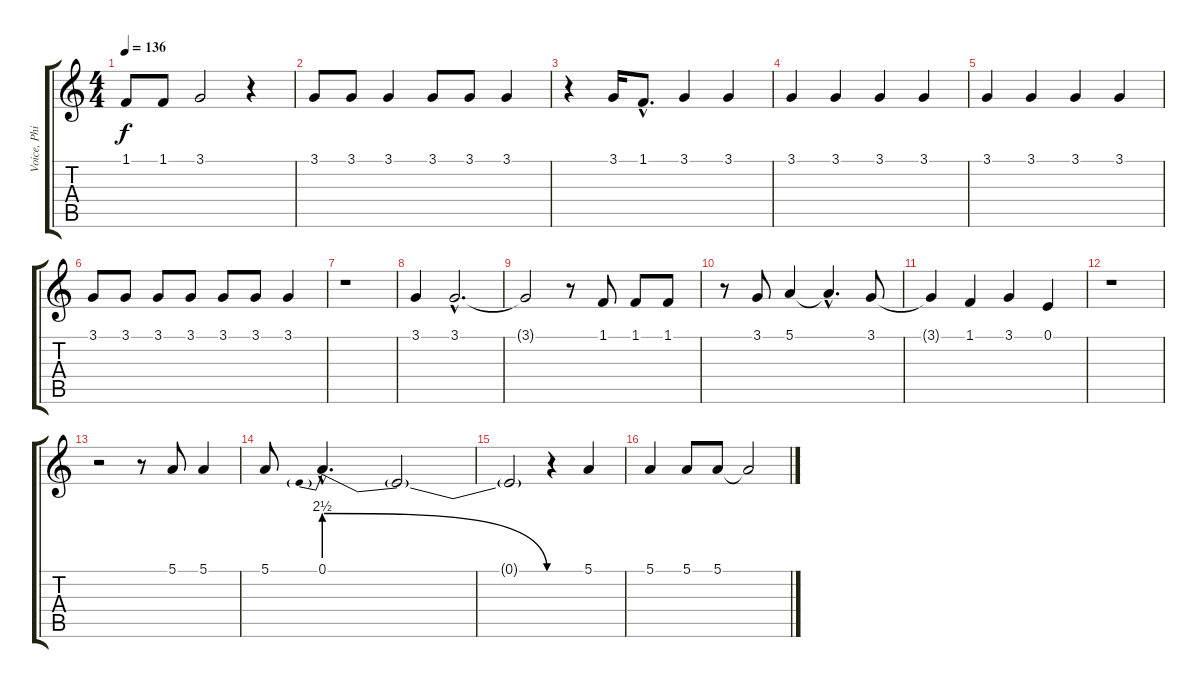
\track ("Voice, Phill" "Voice, Phi") {instrument lead2sawtooth}
\staff {score tabs}
\tuning (E4 B3 G3 D3 A2 E2) {hide}
\ts (4 4)
\tempo 136
\clef g2
\ks c
1.1.8{dy f} 1.1.8 3.1.2 r.4 |
3.1.8 3.1.8 3.1.4 3.1.8 3.1.8 3.1.4 |
r.4 3.1.16 1.1{hac}.8{d} 3.1.4 3.1.4 |
3.1.4 3.1.4 3.1.4 3.1.4 |
3.1.4 3.1.4 3.1.4 3.1.4 |
3.1.8 3.1.8 3.1.8 3.1.8 3.1.8 3.1.8 3.1.4 |
r.1 |
3.1.4 3.1{hac}.2{d} |
3.1{t}.2 r.8 1.1.8 1.1.8 1.1.8 |
r.8 3.1.8 5.1.4 5.1{hac t}.4{d} 3.1.8 |
3.1{t}.4 1.1.4 3.1.4 0.1.4 |
r.1 |
r.2 r.8 5.1.8 5.1.4 |
5.1.8 0.1{be (prebendrelease 0 10 60 0) hac}.4{d} 0.1{t}.2 |
0.1{t}.2 r.4 5.1.4 |
5.1.4 5.1.8 5.1.8 5.1{t}.2
